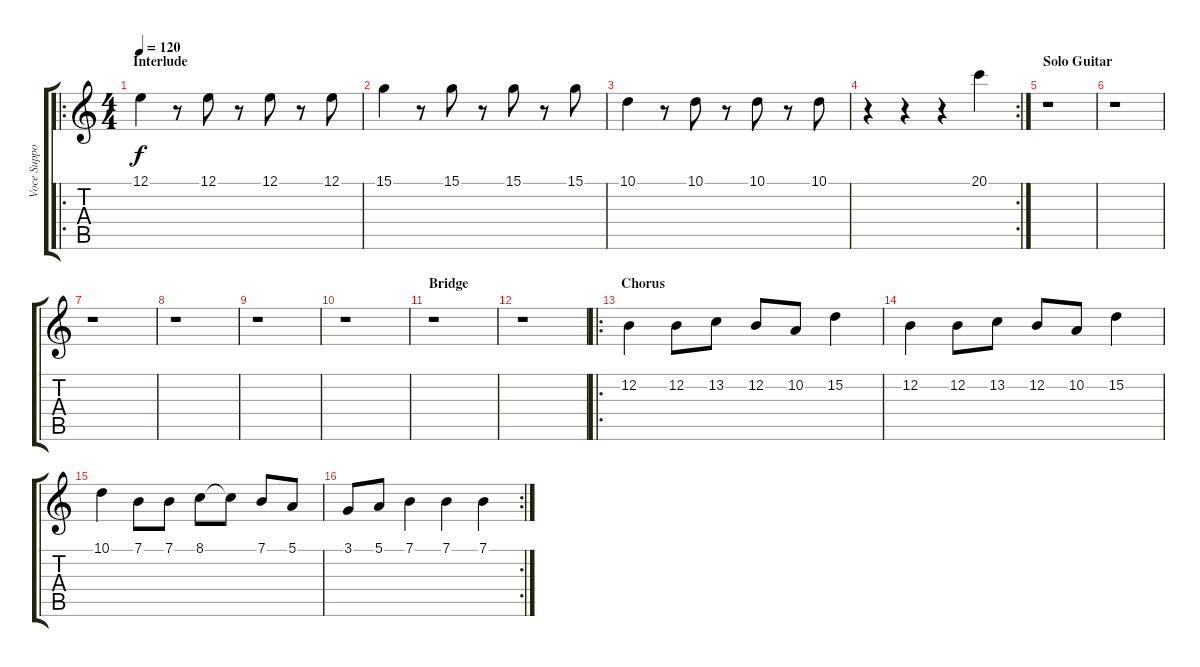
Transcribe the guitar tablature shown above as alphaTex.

\track ("Voce Supporto" "Voce Suppo") {instrument trumpet}
\staff {score tabs}
\tuning (E4 B3 G3 D3 A2 E2) {hide}
\ro
\ts (4 4)
\section ("" "Interlude")
\tempo 120
\clef g2
\ks c
12.1.4{dy f} r.8 12.1.8 r.8 12.1.8 r.8 12.1.8 |
15.1.4 r.8 15.1.8 r.8 15.1.8 r.8 15.1.8 |
10.1.4 r.8 10.1.8 r.8 10.1.8 r.8 10.1.8 |
\rc 2
r.4 r.4 r.4 20.1.4 |
\section ("" "Solo Guitar")
r.1 |
r.1 |
r.1 |
r.1 |
r.1 |
r.1 |
\section ("" "Bridge")
r.1 |
r.1 |
\ro
\section ("" "Chorus")
12.2.4 12.2.8 13.2.8 12.2.8 10.2.8 15.2.4 |
12.2.4 12.2.8 13.2.8 12.2.8 10.2.8 15.2.4 |
10.1.4 7.1.8 7.1.8 8.1.8 8.1{t}.8 7.1.8 5.1.8 |
\rc 2
3.1.8 5.1.8 7.1.4 7.1.4 7.1.4
